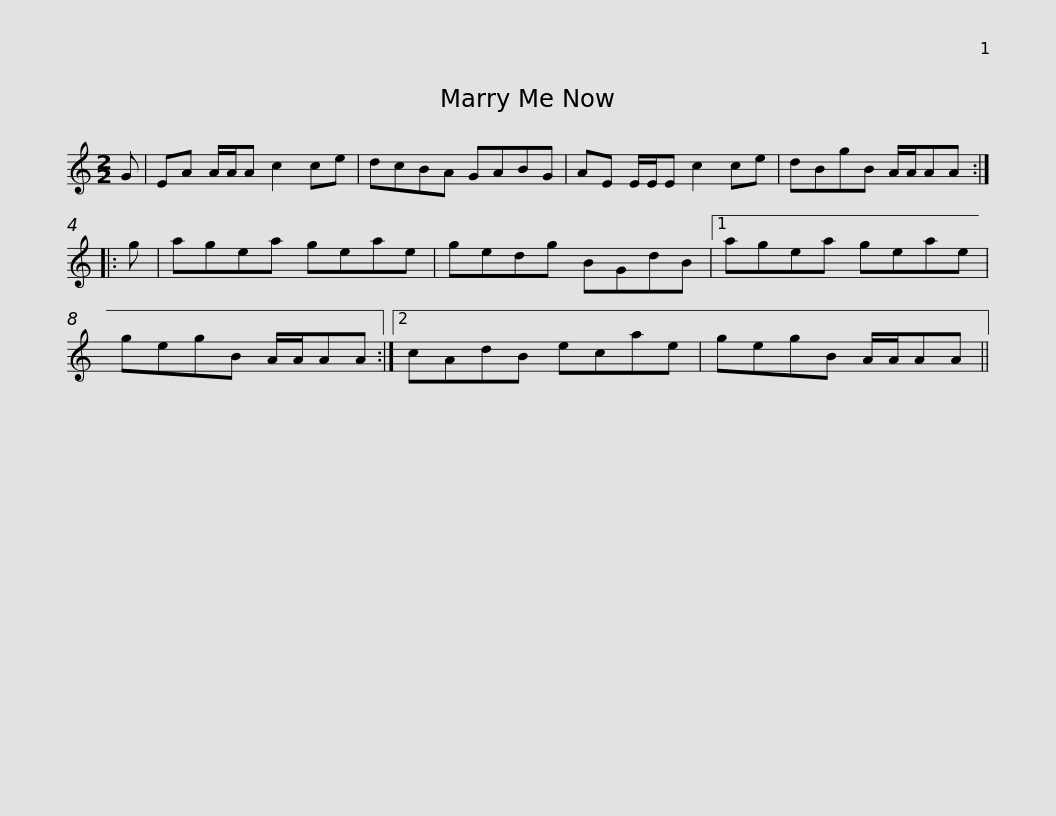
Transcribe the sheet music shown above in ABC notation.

X:1
L:1/8
M:2/2
I:linebreak $
K:C
V:1 treble
V:1
 G | EA A/A/A c2 ce | dcBA GABG | AE E/E/E c2 ce | dBgB A/A/AA :: %5
 g | agea geae |$ gedg BGdB |1 agea geae | gegB A/A/AA :|2 %10
 cAdB ecae | gegB A/A/AA || %12
